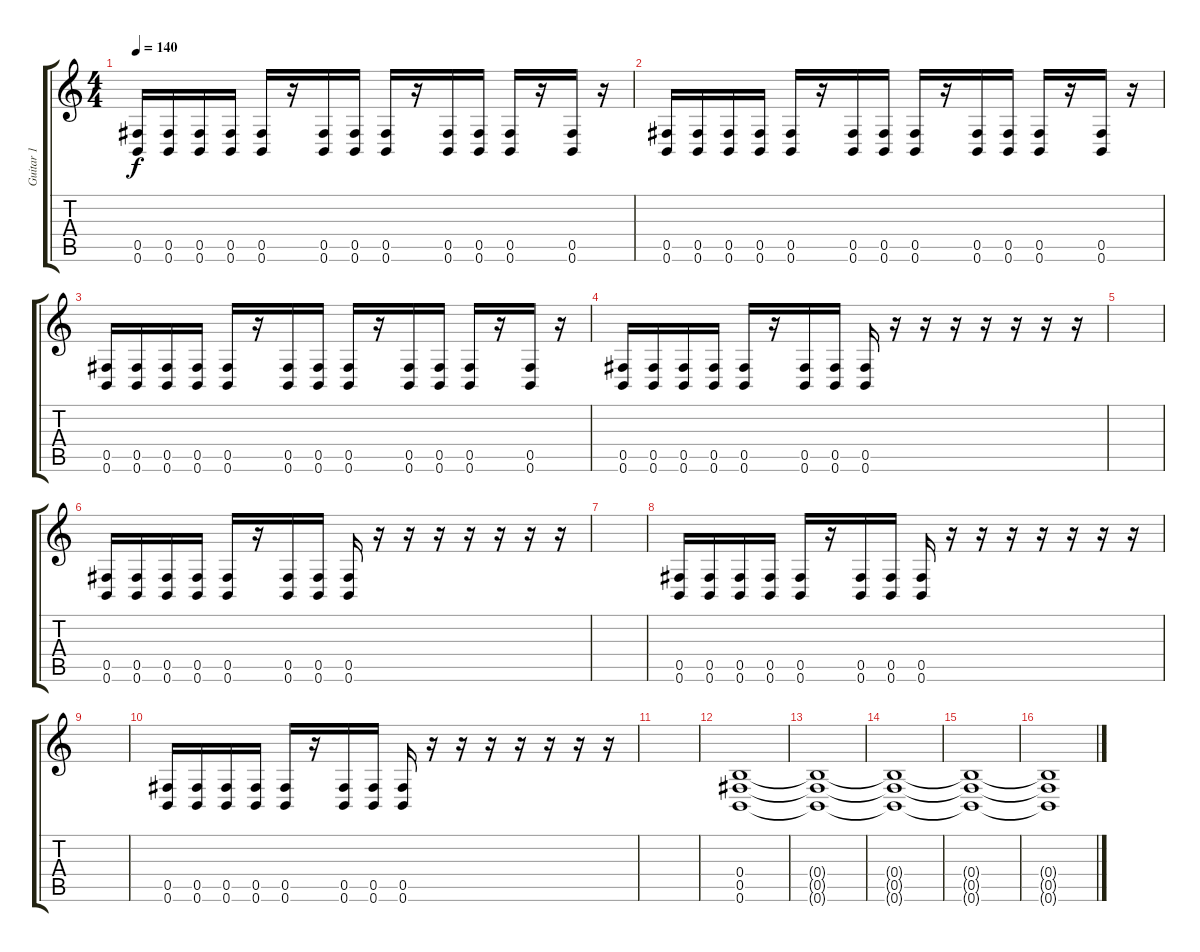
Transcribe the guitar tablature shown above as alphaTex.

\track ("Guitar 1" "Guitar 1") {instrument distortionguitar}
\staff {score tabs}
\tuning (Db4 Ab3 E3 B2 Gb2 B1) {hide}
\ts (4 4)
\tempo 140
\clef g2
\ks c
(0.5 0.6).16{dy f} (0.5 0.6).16 (0.5 0.6).16 (0.5 0.6).16 (0.5 0.6).16 r.16 (0.5 0.6).16 (0.5 0.6).16 (0.5 0.6).16 r.16 (0.5 0.6).16 (0.5 0.6).16 (0.5 0.6).16 r.16 (0.5 0.6).16 r.16 |
(0.5 0.6).16 (0.5 0.6).16 (0.5 0.6).16 (0.5 0.6).16 (0.5 0.6).16 r.16 (0.5 0.6).16 (0.5 0.6).16 (0.5 0.6).16 r.16 (0.5 0.6).16 (0.5 0.6).16 (0.5 0.6).16 r.16 (0.5 0.6).16 r.16 |
(0.5 0.6).16 (0.5 0.6).16 (0.5 0.6).16 (0.5 0.6).16 (0.5 0.6).16 r.16 (0.5 0.6).16 (0.5 0.6).16 (0.5 0.6).16 r.16 (0.5 0.6).16 (0.5 0.6).16 (0.5 0.6).16 r.16 (0.5 0.6).16 r.16 |
(0.5 0.6).16 (0.5 0.6).16 (0.5 0.6).16 (0.5 0.6).16 (0.5 0.6).16 r.16 (0.5 0.6).16 (0.5 0.6).16 (0.5 0.6).16 r.16 r.16 r.16 r.16 r.16 r.16 r.16 |
|
(0.5 0.6).16 (0.5 0.6).16 (0.5 0.6).16 (0.5 0.6).16 (0.5 0.6).16 r.16 (0.5 0.6).16 (0.5 0.6).16 (0.5 0.6).16 r.16 r.16 r.16 r.16 r.16 r.16 r.16 |
|
(0.5 0.6).16 (0.5 0.6).16 (0.5 0.6).16 (0.5 0.6).16 (0.5 0.6).16 r.16 (0.5 0.6).16 (0.5 0.6).16 (0.5 0.6).16 r.16 r.16 r.16 r.16 r.16 r.16 r.16 |
|
(0.5 0.6).16 (0.5 0.6).16 (0.5 0.6).16 (0.5 0.6).16 (0.5 0.6).16 r.16 (0.5 0.6).16 (0.5 0.6).16 (0.5 0.6).16 r.16 r.16 r.16 r.16 r.16 r.16 r.16 |
|
(0.4 0.5 0.6).1{volume 8} |
(0.4{t} 0.5{t} 0.6{t}).1 |
(0.4{t} 0.5{t} 0.6{t}).1 |
(0.4{t} 0.5{t} 0.6{t}).1 |
(0.4{t} 0.5{t} 0.6{t}).1{volume 3}
